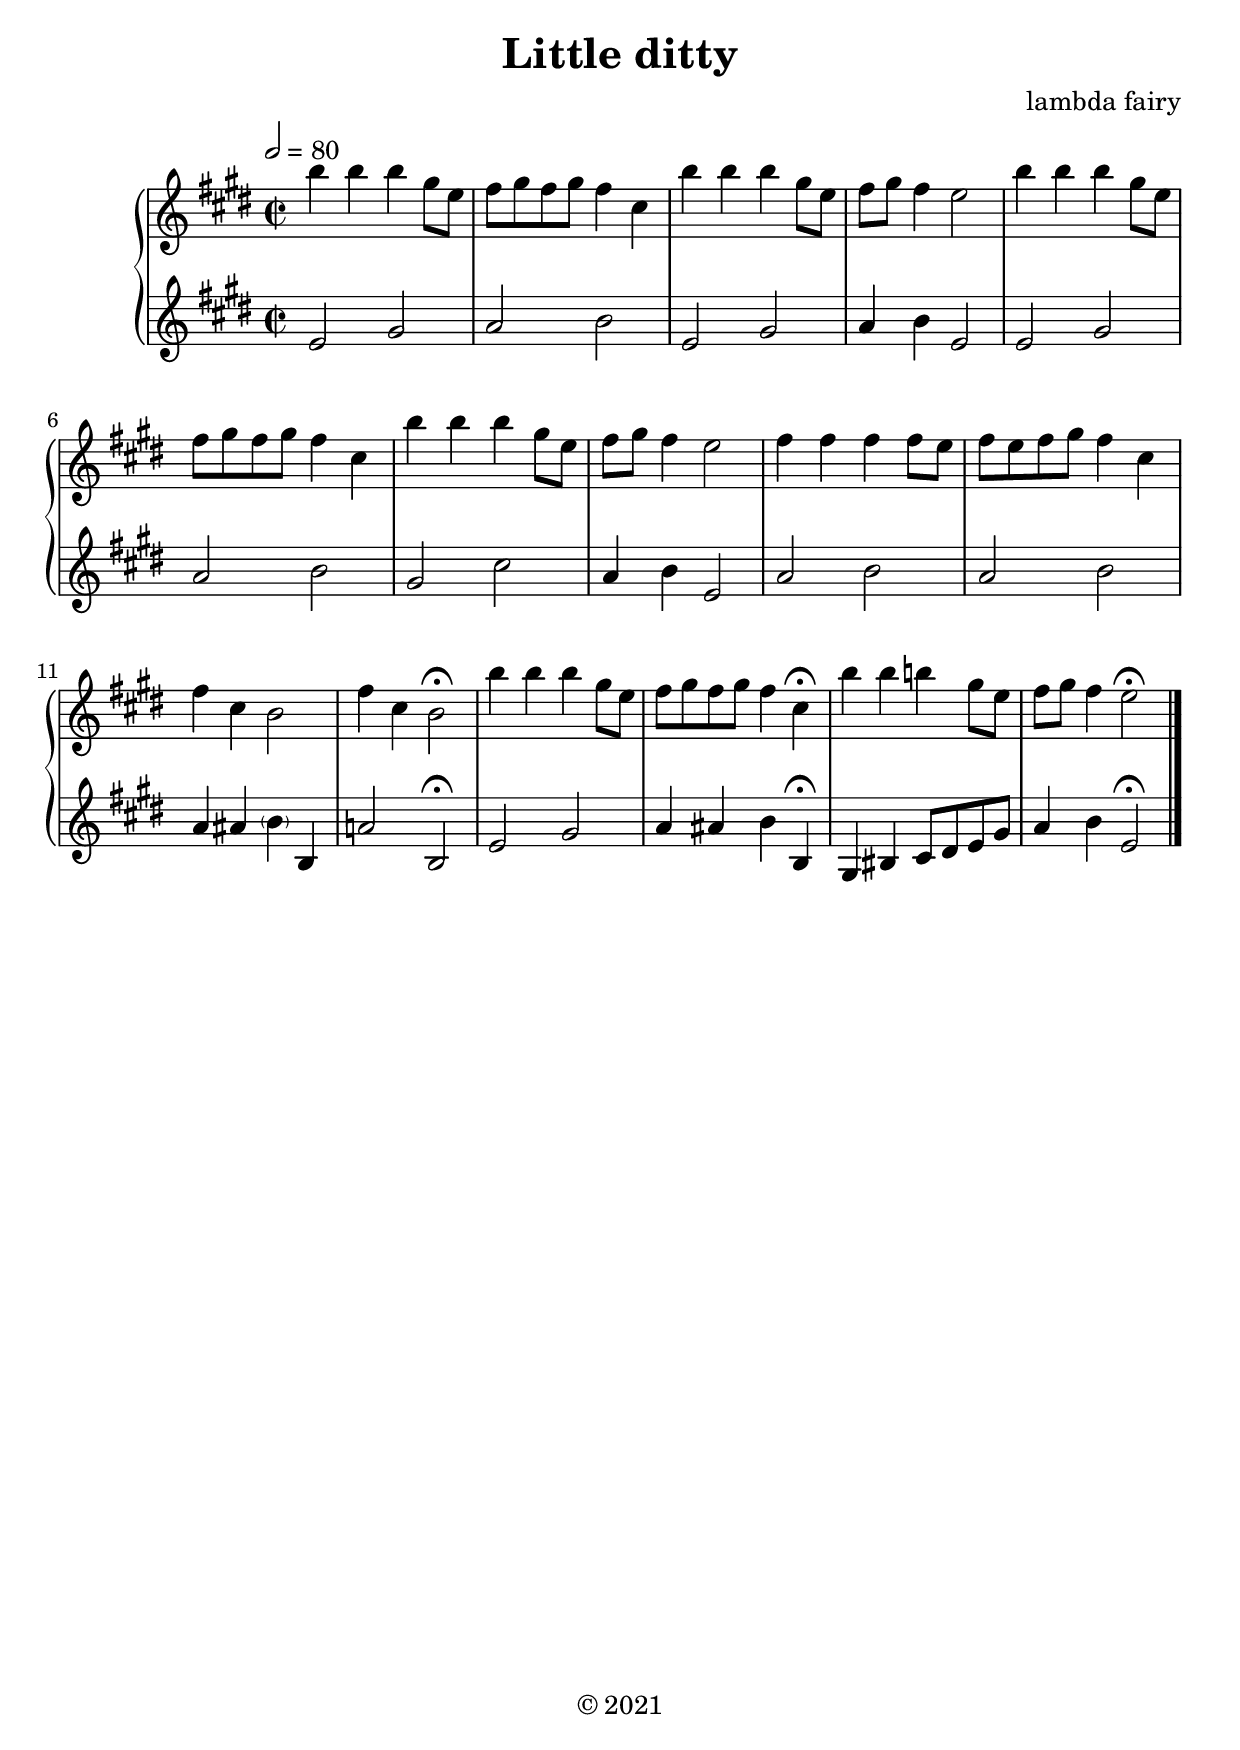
\version "2.22.1"

\include "articulate.ly"
\include "shared.ily"

#(set-global-staff-size 23)

\header {
    title = "Little ditty"
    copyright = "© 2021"
    }

A = {
    \clef treble
    \set Staff.midiInstrument = #"acoustic grand"
    \tempo 2 = 80
    \key e \major

    \time 2/2

    \relative e'' {
        | b'4 b b gs8 e
        | fs8 gs fs gs fs4 cs
        | b'4 b b gs8 e
        | fs8 gs fs4 e2
        }

    \relative e'' {
        | b'4 b b gs8 e
        | fs8 gs fs gs fs4 cs
        | b'4 b b gs8 e
        | fs8 gs fs4 e2
        }

    \relative e'' {
        | fs4 fs fs fs8 e
        | fs8 e fs gs fs4 cs
        | fs4 cs b2
        | fs'4 cs b2\fermata
        }

    \relative e'' {
        | b'4 b b gs8 e
        | fs8 gs fs gs fs4 cs\fermata
        | b'4 b b gs8 e
        | fs8 gs fs4 e2\fermata
        }

    \bar "|."
    }

B = {
    \clef treble
    \set Staff.midiInstrument = #"acoustic grand"
    \key e \major

    \relative e' {
        | e2 gs
        | a b
        | e,2 gs
        | a4 b e,2
        }

    \relative e' {
        | e2 gs
        | a b
        | gs2 cs
        | a4 b e,2
        }

    \relative e' {
        | a2 b
        | a b
        | a4 as \parenthesize b b,
        | a'2 b,\fermata
        }

    \relative e' {
        | e2 gs
        | a4 as b b,\fermata
        | gs4 bs cs8 ds e gs
        | a4 b e,2\fermata
        }
    }

stuff = <<
    \new PianoStaff <<
        #(set-accidental-style 'piano)
        \new Staff = "A" { \A }
        \new Staff = "B" { \B }
        >>
    >>

\score {
    \stuff
    \layout { }
    }

\score {
    \articulate \stuff
    \midi { }
    }
